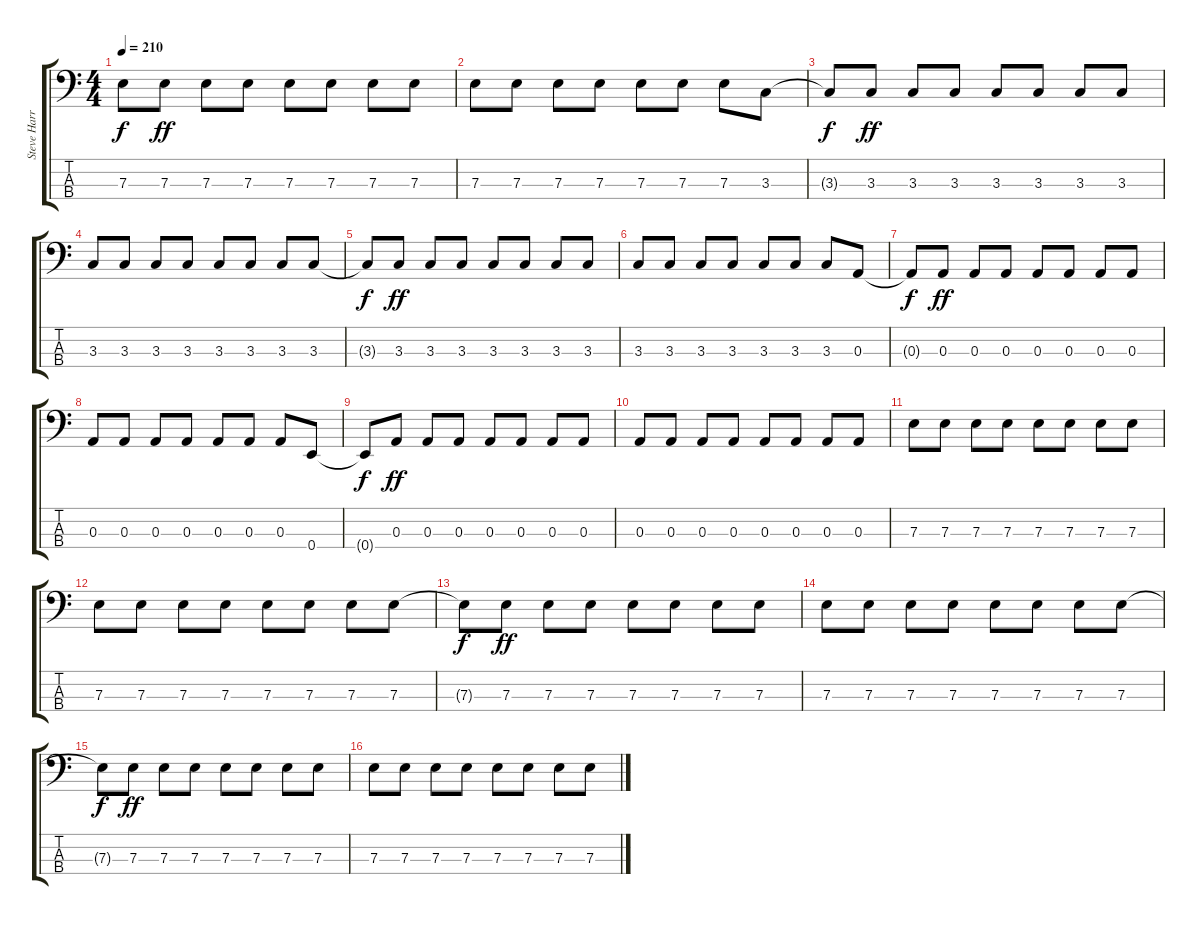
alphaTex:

\track ("Steve Harris" "Steve Harr") {instrument electricbassfinger}
\staff {score tabs}
\tuning (G2 D2 A1 E1) {hide}
\ts (4 4)
\tempo 210
\clef f4
\ks c
7.3{t}.8{dy f} 7.3.8{dy ff} 7.3.8 7.3.8 7.3.8 7.3.8 7.3.8 7.3.8 |
7.3.8 7.3.8 7.3.8 7.3.8 7.3.8 7.3.8 7.3.8 3.3.8 |
3.3{t}.8{dy f} 3.3.8{dy ff} 3.3.8 3.3.8 3.3.8 3.3.8 3.3.8 3.3.8 |
3.3.8 3.3.8 3.3.8 3.3.8 3.3.8 3.3.8 3.3.8 3.3.8 |
3.3{t}.8{dy f} 3.3.8{dy ff} 3.3.8 3.3.8 3.3.8 3.3.8 3.3.8 3.3.8 |
3.3.8 3.3.8 3.3.8 3.3.8 3.3.8 3.3.8 3.3.8 0.3.8 |
0.3{t}.8{dy f} 0.3.8{dy ff} 0.3.8 0.3.8 0.3.8 0.3.8 0.3.8 0.3.8 |
0.3.8 0.3.8 0.3.8 0.3.8 0.3.8 0.3.8 0.3.8 0.4.8 |
0.4{t}.8{dy f} 0.3.8{dy ff} 0.3.8 0.3.8 0.3.8 0.3.8 0.3.8 0.3.8 |
0.3.8 0.3.8 0.3.8 0.3.8 0.3.8 0.3.8 0.3.8 0.3.8 |
7.3.8 7.3.8 7.3.8 7.3.8 7.3.8 7.3.8 7.3.8 7.3.8 |
7.3.8 7.3.8 7.3.8 7.3.8 7.3.8 7.3.8 7.3.8 7.3.8 |
7.3{t}.8{dy f} 7.3.8{dy ff} 7.3.8 7.3.8 7.3.8 7.3.8 7.3.8 7.3.8 |
7.3.8 7.3.8 7.3.8 7.3.8 7.3.8 7.3.8 7.3.8 7.3.8 |
7.3{t}.8{dy f} 7.3.8{dy ff} 7.3.8 7.3.8 7.3.8 7.3.8 7.3.8 7.3.8 |
7.3.8 7.3.8 7.3.8 7.3.8 7.3.8 7.3.8 7.3.8 7.3.8
